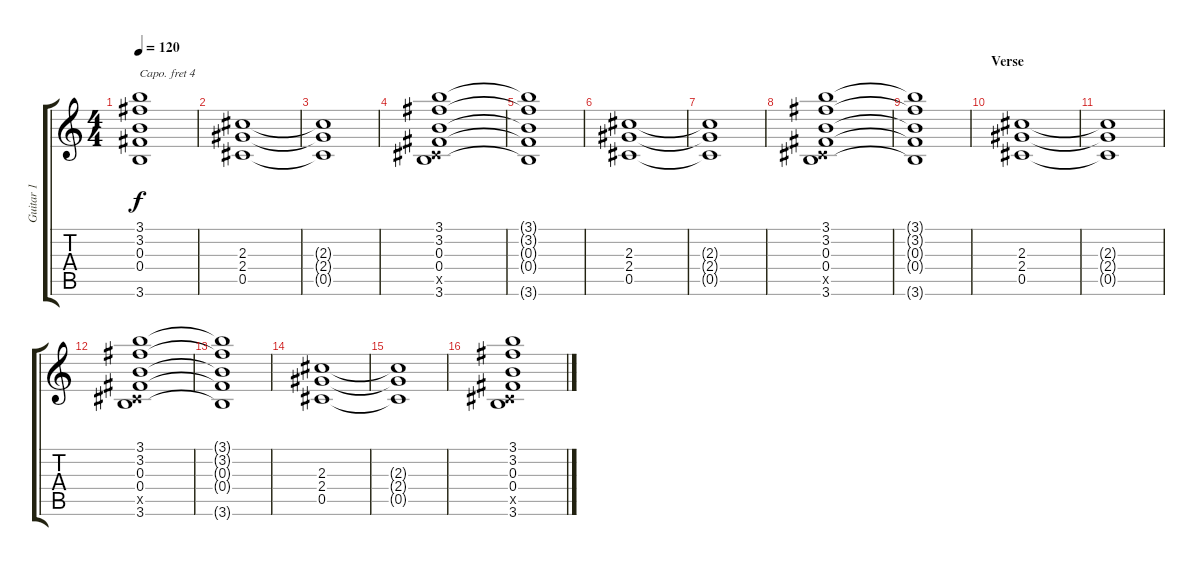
\track ("Guitar 1" "Guitar 1") {instrument electricguitarjazz}
\staff {score tabs}
\capo 4
\tuning (E4 B3 G3 D3 A2 E2) {hide}
\ts (4 4)
\tempo 120
\clef g2
\ks c
(3.1{t} 3.2{t} 0.3{t} 0.4{t} 3.6{t}).1{dy f} |
(2.3 2.4 0.5).1 |
(2.3{t} 2.4{t} 0.5{t}).1 |
(3.1 3.2 0.3 0.4 0.5{x} 3.6).1 |
(3.1{t} 3.2{t} 0.3{t} 0.4{t} 3.6{t}).1 |
(2.3 2.4 0.5).1 |
(2.3{t} 2.4{t} 0.5{t}).1 |
(3.1 3.2 0.3 0.4 0.5{x} 3.6).1 |
(3.1{t} 3.2{t} 0.3{t} 0.4{t} 3.6{t}).1 |
\section ("" "Verse")
(2.3 2.4 0.5).1 |
(2.3{t} 2.4{t} 0.5{t}).1 |
(3.1 3.2 0.3 0.4 0.5{x} 3.6).1 |
(3.1{t} 3.2{t} 0.3{t} 0.4{t} 3.6{t}).1 |
(2.3 2.4 0.5).1 |
(2.3{t} 2.4{t} 0.5{t}).1 |
(3.1 3.2 0.3 0.4 0.5{x} 3.6).1
